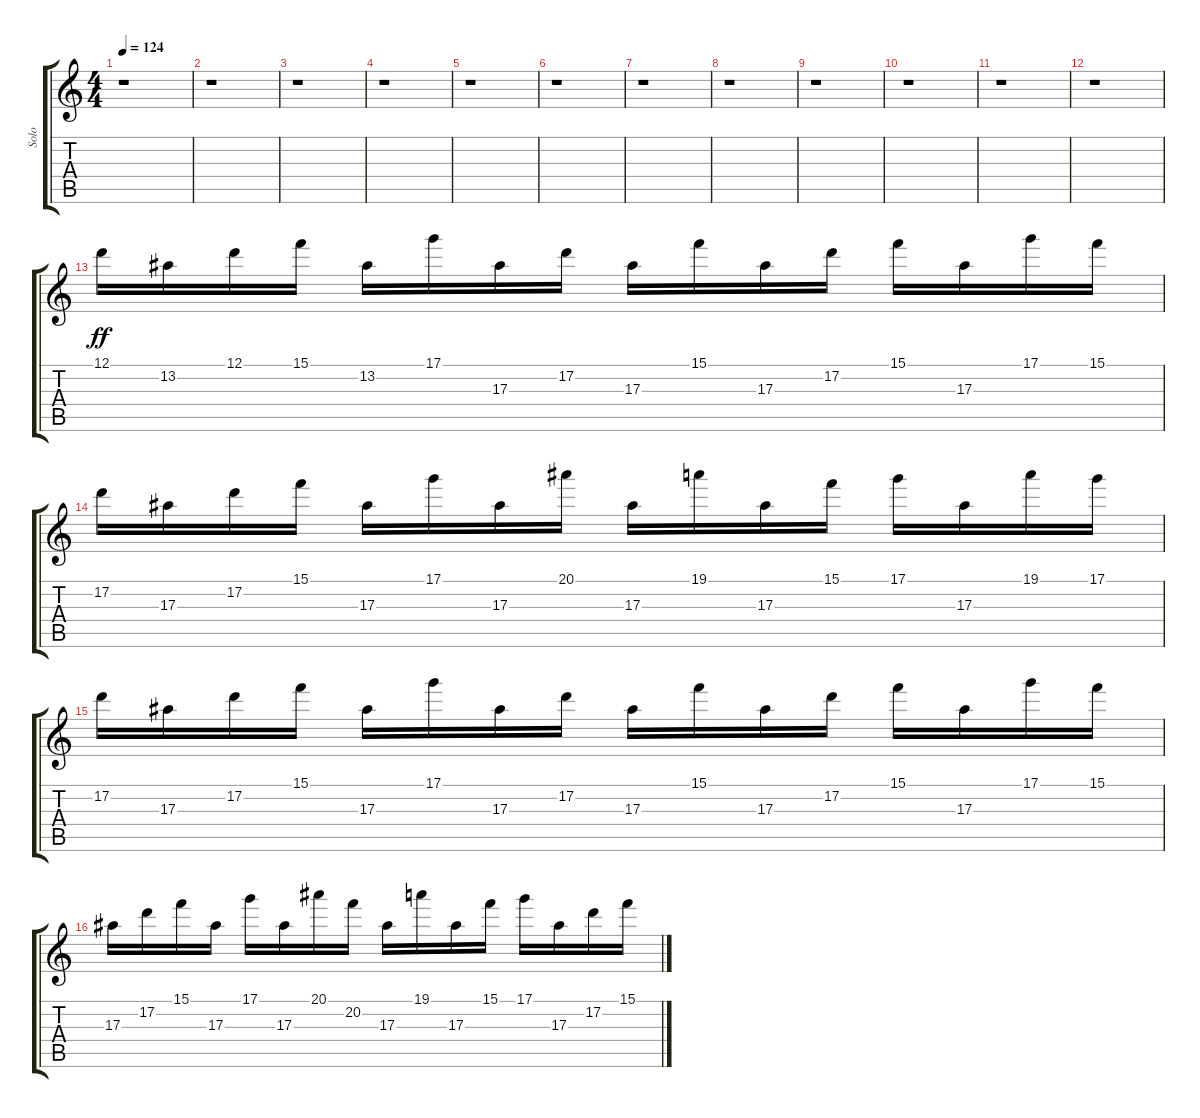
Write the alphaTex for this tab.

\track ("Solo" "Solo") {instrument overdrivenguitar}
\staff {score tabs}
\tuning (D4 A3 F3 C3 G2 D2) {hide}
\ts (4 4)
\tempo 124
\clef g2
\ks c
r.1{dy ff} |
r.1 |
r.1 |
r.1 |
r.1 |
r.1 |
r.1 |
r.1 |
r.1 |
r.1 |
r.1 |
r.1 |
12.1.16 13.2.16 12.1.16 15.1.16 13.2.16 17.1.16 17.3.16 17.2.16 17.3.16 15.1.16 17.3.16 17.2.16 15.1.16 17.3.16 17.1.16 15.1.16 |
17.2.16 17.3.16 17.2.16 15.1.16 17.3.16 17.1.16 17.3.16 20.1.16 17.3.16 19.1.16 17.3.16 15.1.16 17.1.16 17.3.16 19.1.16 17.1.16 |
17.2.16 17.3.16 17.2.16 15.1.16 17.3.16 17.1.16 17.3.16 17.2.16 17.3.16 15.1.16 17.3.16 17.2.16 15.1.16 17.3.16 17.1.16 15.1.16 |
17.3.16 17.2.16 15.1.16 17.3.16 17.1.16 17.3.16 20.1.16 20.2.16 17.3.16 19.1.16 17.3.16 15.1.16 17.1.16 17.3.16 17.2.16 15.1.16
